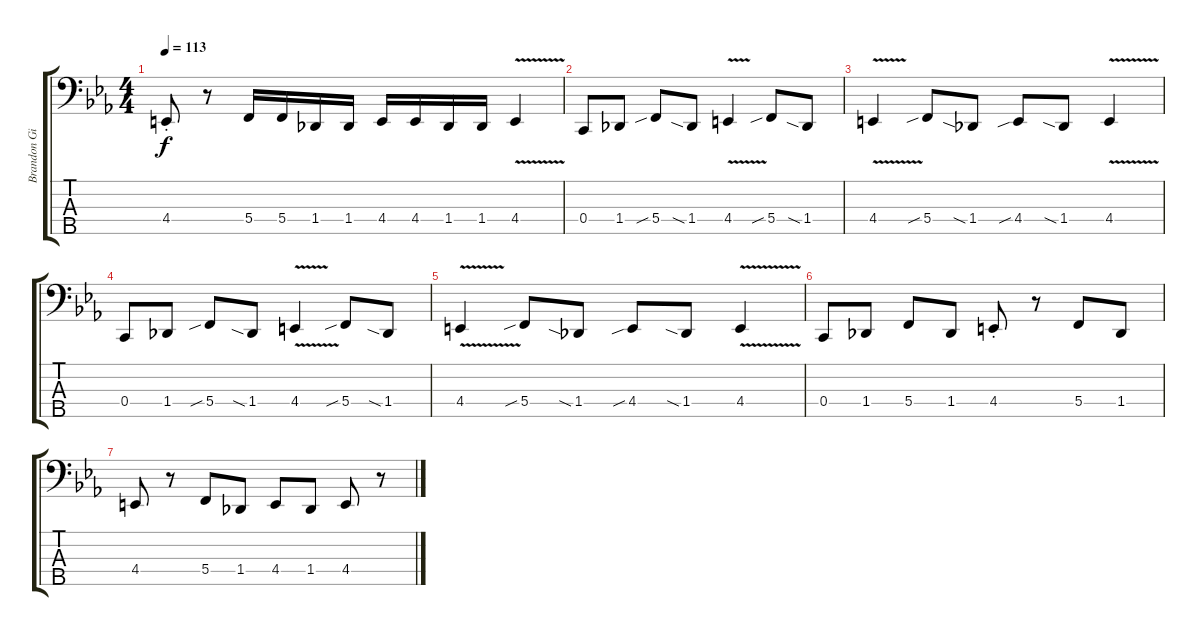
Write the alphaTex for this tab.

\track ("Brandon Giffin" "Brandon Gi") {instrument electricbassfinger}
\staff {score tabs}
\tuning (F2 C2 G1 C1 G0) {hide}
\ts (4 4)
\tempo 113
\clef f4
\ks eb
4.4{st}.8{dy f} r.8 5.4.16 5.4.16 1.4.16 1.4.16 4.4.16 4.4.16 1.4.16 1.4.16 4.4{v}.4 |
0.4.8 1.4.8 5.4{sib}.8 1.4{sia}.8 4.4{v}.4 5.4{sib}.8 1.4{sia}.8 |
4.4{v}.4 5.4{sib}.8 1.4{sia}.8 4.4{sib}.8 1.4{sia}.8 4.4{v}.4 |
0.4.8 1.4.8 5.4{sib}.8 1.4{sia}.8 4.4{v}.4 5.4{sib}.8 1.4{sia}.8 |
4.4{v}.4 5.4{sib}.8 1.4{sia}.8 4.4{sib}.8 1.4{sia}.8 4.4{v}.4 |
0.4.8 1.4.8 5.4.8 1.4.8 4.4{st}.8 r.8 5.4.8 1.4.8 |
4.4.8 r.8 5.4.8 1.4.8 4.4.8 1.4.8 4.4.8 r.8
